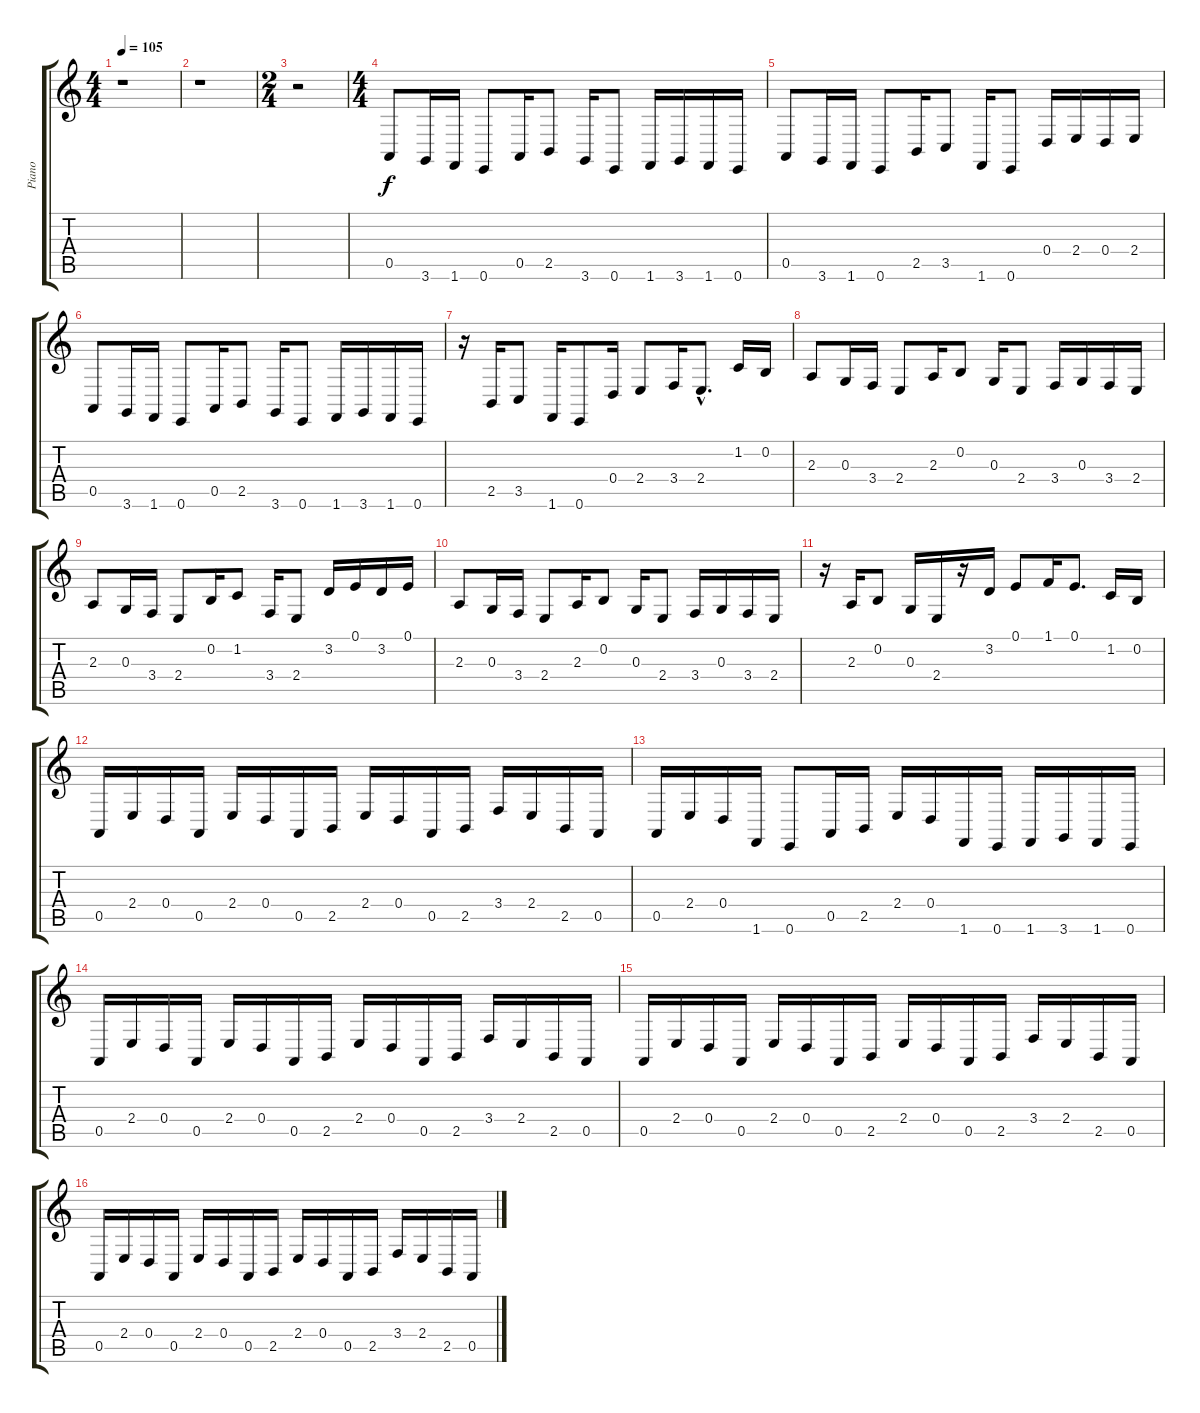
\track ("Piano" "Piano") {instrument brightacousticpiano}
\staff {score tabs}
\tuning (E4 B3 G3 D3 A2 E2) {hide}
\ts (4 4)
\tempo 105
\clef g2
\ks c
r.1{dy f} |
r.1 |
\ts (2 4)
r.2 |
\ts (4 4)
0.5.8{volume 8} 3.6.16 1.6.16 0.6.8 0.5.16 2.5.8 3.6.16 0.6.8 1.6.16 3.6.16 1.6.16 0.6.16 |
0.5.8 3.6.16 1.6.16 0.6.8 2.5.16 3.5.8 1.6.16 0.6.8 0.4.16 2.4.16 0.4.16 2.4.16 |
0.5.8 3.6.16 1.6.16 0.6.8 0.5.16 2.5.8 3.6.16 0.6.8 1.6.16 3.6.16 1.6.16 0.6.16 |
r.16 2.5.16 3.5.8 1.6.16 0.6.8 0.4.16 2.4.8 3.4.16 2.4{hac}.8{d} 1.2.16 0.2.16 |
2.3.8 0.3.16 3.4.16 2.4.8 2.3.16 0.2.8 0.3.16 2.4.8 3.4.16 0.3.16 3.4.16 2.4.16 |
2.3.8 0.3.16 3.4.16 2.4.8 0.2.16 1.2.8 3.4.16 2.4.8 3.2.16 0.1.16 3.2.16 0.1.16 |
2.3.8 0.3.16 3.4.16 2.4.8 2.3.16 0.2.8 0.3.16 2.4.8 3.4.16 0.3.16 3.4.16 2.4.16 |
r.16 2.3.16 0.2.8 0.3.16 2.4.16 r.16 3.2.16 0.1.8 1.1.16 0.1.8{d} 1.2.16 0.2.16 |
0.5.16{volume 7} 2.4.16 0.4.16 0.5.16 2.4.16 0.4.16 0.5.16 2.5.16 2.4.16 0.4.16 0.5.16 2.5.16 3.4.16 2.4.16 2.5.16 0.5.16 |
0.5.16 2.4.16 0.4.16 1.6.16 0.6.8 0.5.16 2.5.16 2.4.16 0.4.16 1.6.16 0.6.16 1.6.16 3.6.16 1.6.16 0.6.16 |
0.5.16 2.4.16 0.4.16 0.5.16 2.4.16 0.4.16 0.5.16 2.5.16 2.4.16 0.4.16 0.5.16 2.5.16 3.4.16 2.4.16 2.5.16 0.5.16 |
0.5.16 2.4.16 0.4.16 0.5.16 2.4.16 0.4.16 0.5.16 2.5.16 2.4.16 0.4.16 0.5.16 2.5.16 3.4.16 2.4.16 2.5.16 0.5.16 |
0.5.16 2.4.16 0.4.16 0.5.16 2.4.16 0.4.16 0.5.16 2.5.16 2.4.16 0.4.16 0.5.16 2.5.16 3.4.16 2.4.16 2.5.16 0.5.16
